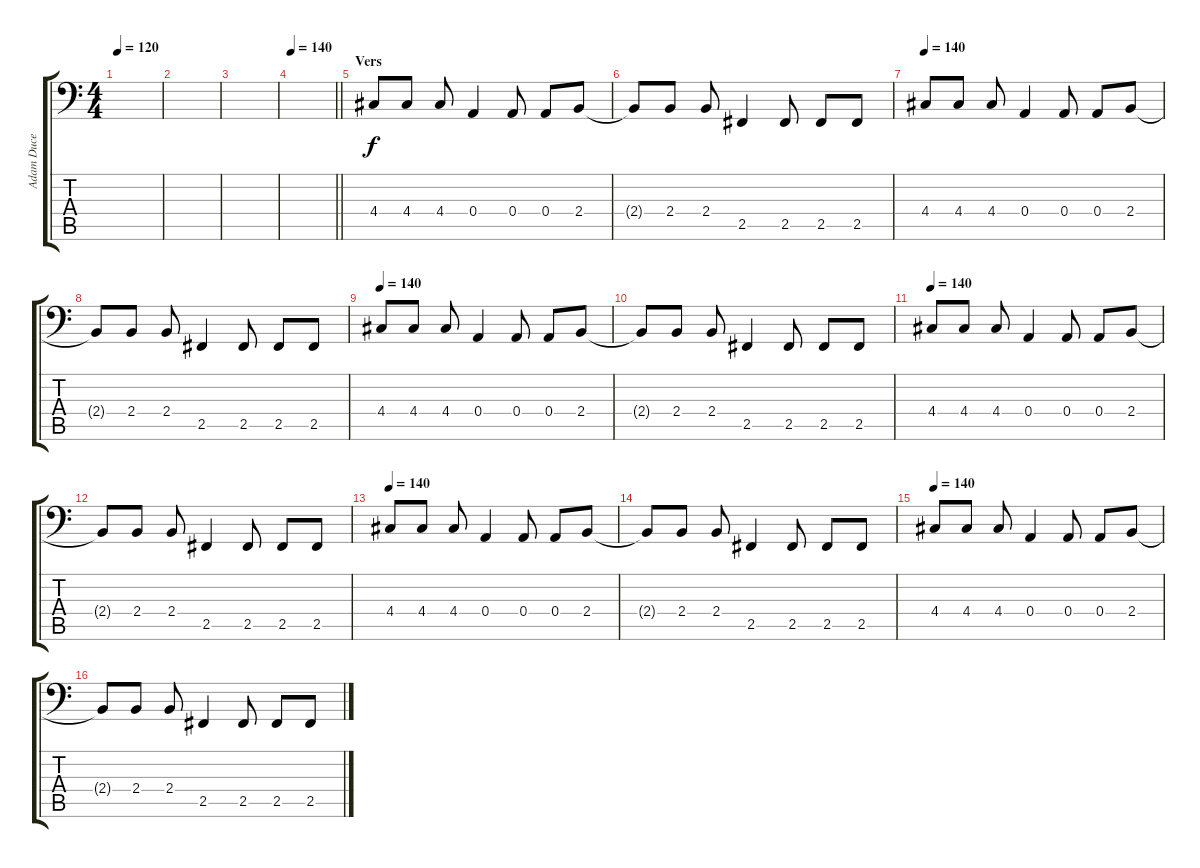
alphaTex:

\track ("Adam Duce" "Adam Duce") {instrument synthbass2}
\staff {score tabs}
\tuning (B2 Gb2 D2 A1 E1 B0) {hide}
\ts (4 4)
\tempo 120
\clef f4
\ks c
|
|
|
\tempo 140
\barLineRight lightlight
|
\section ("" "Vers")
4.4.8{instrument electricbassfinger} 4.4.8 4.4.8 0.4.4 0.4.8 0.4.8 2.4.8 |
2.4{t}.8 2.4.8 2.4.8 2.5.4 2.5.8 2.5.8 2.5.8 |
\tempo 140
4.4.8 4.4.8 4.4.8 0.4.4 0.4.8 0.4.8 2.4.8 |
2.4{t}.8 2.4.8 2.4.8 2.5.4 2.5.8 2.5.8 2.5.8 |
\tempo 140
4.4.8 4.4.8 4.4.8 0.4.4 0.4.8 0.4.8 2.4.8 |
2.4{t}.8 2.4.8 2.4.8 2.5.4 2.5.8 2.5.8 2.5.8 |
\tempo 140
4.4.8 4.4.8 4.4.8 0.4.4 0.4.8 0.4.8 2.4.8 |
2.4{t}.8 2.4.8 2.4.8 2.5.4 2.5.8 2.5.8 2.5.8 |
\tempo 140
4.4.8 4.4.8 4.4.8 0.4.4 0.4.8 0.4.8 2.4.8 |
2.4{t}.8 2.4.8 2.4.8 2.5.4 2.5.8 2.5.8 2.5.8 |
\tempo 140
4.4.8 4.4.8 4.4.8 0.4.4 0.4.8 0.4.8 2.4.8 |
2.4{t}.8 2.4.8 2.4.8 2.5.4 2.5.8 2.5.8 2.5.8
